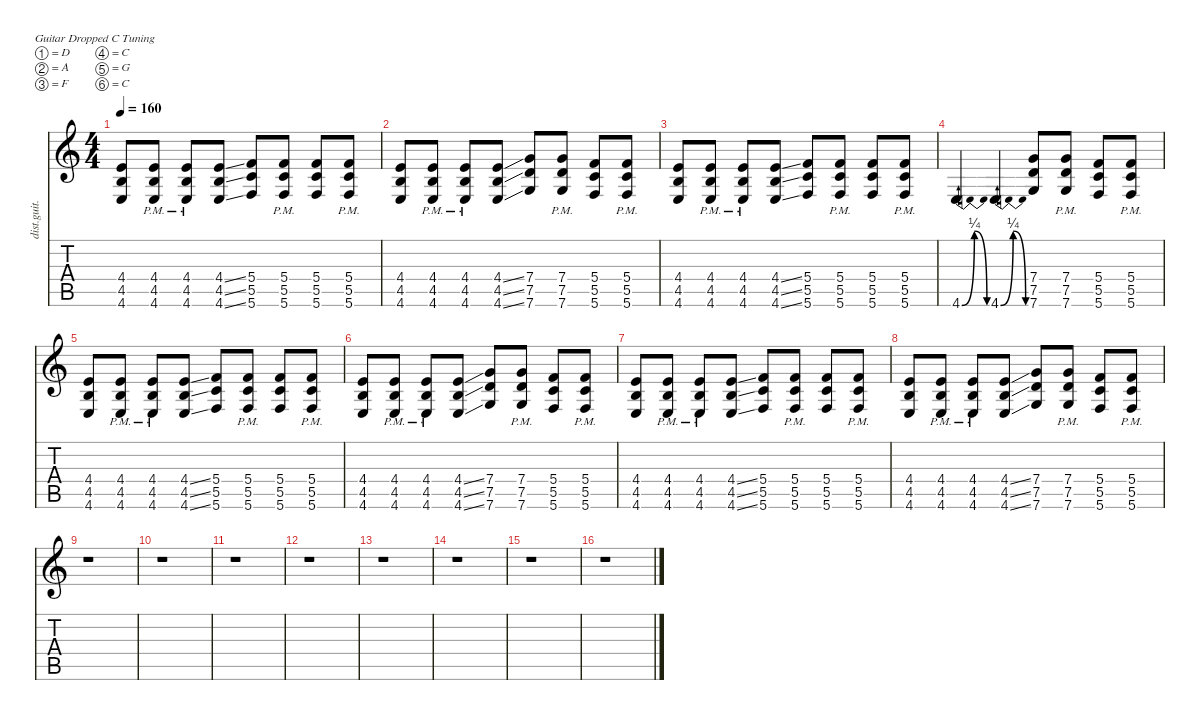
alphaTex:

\defaultSystemsLayout 4
\hideDynamics
\bracketExtendMode nobrackets
\otherSystemsTrackNameOrientation horizontal
\track ("Distortion Guitar" "dist.guit.") {instrument distortionguitar}
\staff {score tabs}
\tuning (D4 A3 F3 C3 G2 C2)
\ts (4 4)
\tempo 160
\clef g2
\ks c
(4.6 4.5 4.4).8{dy mf instrument distortionguitar beam Up} (4.6{pm} 4.5{pm} 4.4{pm}).8{beam Up} (4.4{pm} 4.5{pm} 4.6{pm}).8{beam Up} (4.6{ss} 4.4{ss} 4.5{ss}).8{beam Up} (5.6 5.5 5.4).8{beam Up} (5.6{pm} 5.5{pm} 5.4{pm}).8{beam Up} (5.6 5.5 5.4).8{beam Up} (5.4{pm} 5.5{pm} 5.6{pm}).8{beam Up} |
(4.6 4.5 4.4).8{beam Up} (4.4{pm} 4.5{pm} 4.6{pm}).8{beam Up} (4.6{pm} 4.5{pm} 4.4{pm}).8{beam Up} (4.6{ss} 4.4{ss} 4.5{ss}).8{beam Up} (7.6 7.5 7.4).8{beam Up} (7.6{pm} 7.5{pm} 7.4{pm}).8{beam Up} (5.4 5.5 5.6).8{beam Up} (5.6{pm} 5.5{pm} 5.4{pm}).8{beam Up} |
(4.6 4.5 4.4).8{beam Up} (4.6{pm} 4.5{pm} 4.4{pm}).8{beam Up} (4.4{pm} 4.5{pm} 4.6{pm}).8{beam Up} (4.6{ss} 4.4{ss} 4.5{ss}).8{beam Up} (5.6 5.5 5.4).8{beam Up} (5.6{pm} 5.5{pm} 5.4{pm}).8{beam Up} (5.6 5.5 5.4).8{beam Up} (5.4{pm} 5.5{pm} 5.6{pm}).8{beam Up} |
4.6{be (bendrelease 0 0 9.6 1 20.4 1 30 0)}.4{beam Up} 4.6{be (bendrelease 0 0 10.799999999999999 1 20.4 1 30 0)}.4{beam Up} (7.6 7.5 7.4).8{beam Up} (7.6{pm} 7.4{pm} 7.5{pm}).8{beam Up} (5.6 5.5 5.4).8{beam Up} (5.6{pm} 5.4{pm} 5.5{pm}).8{beam Up} |
(4.6 4.5 4.4).8{beam Up} (4.6{pm} 4.5{pm} 4.4{pm}).8{beam Up} (4.4{pm} 4.5{pm} 4.6{pm}).8{beam Up} (4.6{ss} 4.4{ss} 4.5{ss}).8{beam Up} (5.6 5.5 5.4).8{beam Up} (5.6{pm} 5.5{pm} 5.4{pm}).8{beam Up} (5.6 5.5 5.4).8{beam Up} (5.4{pm} 5.5{pm} 5.6{pm}).8{beam Up} |
(4.6 4.5 4.4).8{beam Up} (4.4{pm} 4.5{pm} 4.6{pm}).8{beam Up} (4.6{pm} 4.5{pm} 4.4{pm}).8{beam Up} (4.6{ss} 4.4{ss} 4.5{ss}).8{beam Up} (7.6 7.5 7.4).8{beam Up} (7.6{pm} 7.5{pm} 7.4{pm}).8{beam Up} (5.4 5.5 5.6).8{beam Up} (5.6{pm} 5.5{pm} 5.4{pm}).8{beam Up} |
(4.6 4.5 4.4).8{beam Up} (4.6{pm} 4.5{pm} 4.4{pm}).8{beam Up} (4.4{pm} 4.5{pm} 4.6{pm}).8{beam Up} (4.6{ss} 4.4{ss} 4.5{ss}).8{beam Up} (5.6 5.5 5.4).8{beam Up} (5.6{pm} 5.5{pm} 5.4{pm}).8{beam Up} (5.6 5.5 5.4).8{beam Up} (5.4{pm} 5.5{pm} 5.6{pm}).8{beam Up} |
(4.6 4.5 4.4).8{beam Up} (4.4{pm} 4.5{pm} 4.6{pm}).8{beam Up} (4.6{pm} 4.5{pm} 4.4{pm}).8{beam Up} (4.6{ss} 4.4{ss} 4.5{ss}).8{beam Up} (7.6 7.5 7.4).8{beam Up} (7.6{pm} 7.5{pm} 7.4{pm}).8{beam Up} (5.4 5.5 5.6).8{beam Up} (5.6{pm} 5.5{pm} 5.4{pm}).8{beam Up} |
r.1{beam Down} |
r.1{beam Down} |
r.1{beam Down} |
r.1{beam Down} |
r.1{beam Down} |
r.1{beam Down} |
r.1{beam Down} |
r.1{beam Down}
